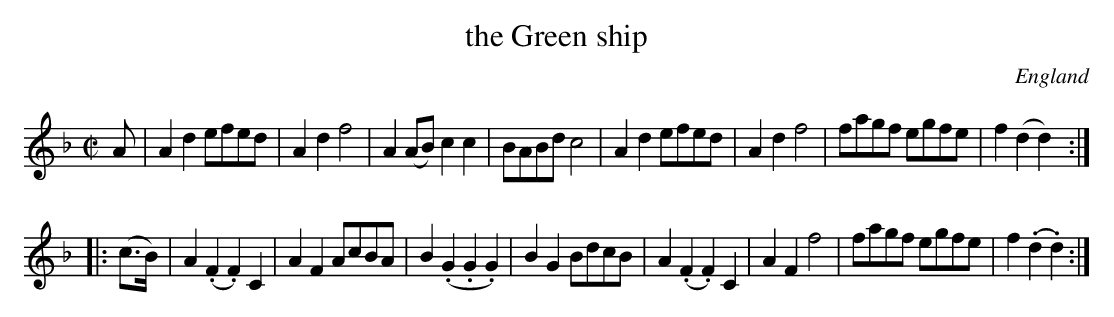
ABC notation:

X:1
T:the Green ship
L:1/8
M:C|
O:England
K:F
A|\
A2d2 efed | A2d2 f4 | A2(AB) c2c2 | BABd c4 |\
A2d2 efed | A2d2 f4 | fagf egfe | f2(d2 d2) ::
(c>B) | \
A2(.F2 .F2)C2 | A2F2 AcBA | B2(.G2 .G2.G2) | B2G2 BdcB |\
A2(.F2 .F2)C2 | A2F2 f4 | fagf egfe | f2(.d2 .d2) :|
